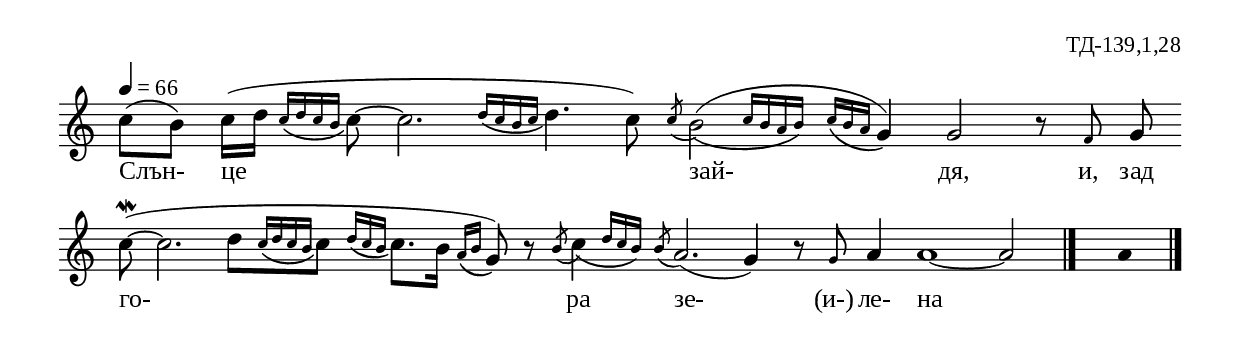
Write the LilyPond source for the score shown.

%{
TD_139_1_28
%}

\include "td-preamble.ly"

\score {
\relative c'' {
\tempo 4 = 66
%\time 5/16
\cadenzaOn
\phrasingSlurDown
c8[( b]) c16[( d] \grace { c16[\( d c b] } c8\)~ c2. \grace { d16\([ c b c] } 
d4.\) c8) \acciaccatura c8 \afterGrace b2(\( { c16[ b a b]\) } 
\grace { c16[\( b a] } g4\)) g2 r8 \ii f8 g\noBeam
\bar ""
c8\mordent(~ c2. d8[ \grace { c16[\( d c b] } c8]\) 
\grace { d16[\( c b] } c8.\)[ b16] \grace { a16[\( b] } g8\)) r
\acciaccatura b8 \afterGrace c4\( { d16[ c b]\) } 
\acciaccatura b8 a2.( g4) r8 \ii g a4 a1~ a2
 \bar "|." 
s4 \fixB a
 \bar "|."  
}
\addlyrics { Слън- це зай- дя, и, зад го- ра зе- "(и-)" ле- на }
%
\layout {
     \context { 
	    \Staff \remove "Time_signature_engraver" } 
  indent = #0
  line-width = 190\mm
  ragged-right=##f
}
%
\midi { 
	\context {
		\Score
		tempoWholesPerMinute = #(ly:make-moment 66 4)
		}
	}
}
%
\header{
  opus = "ТД-139,1,28"
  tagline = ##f
}


